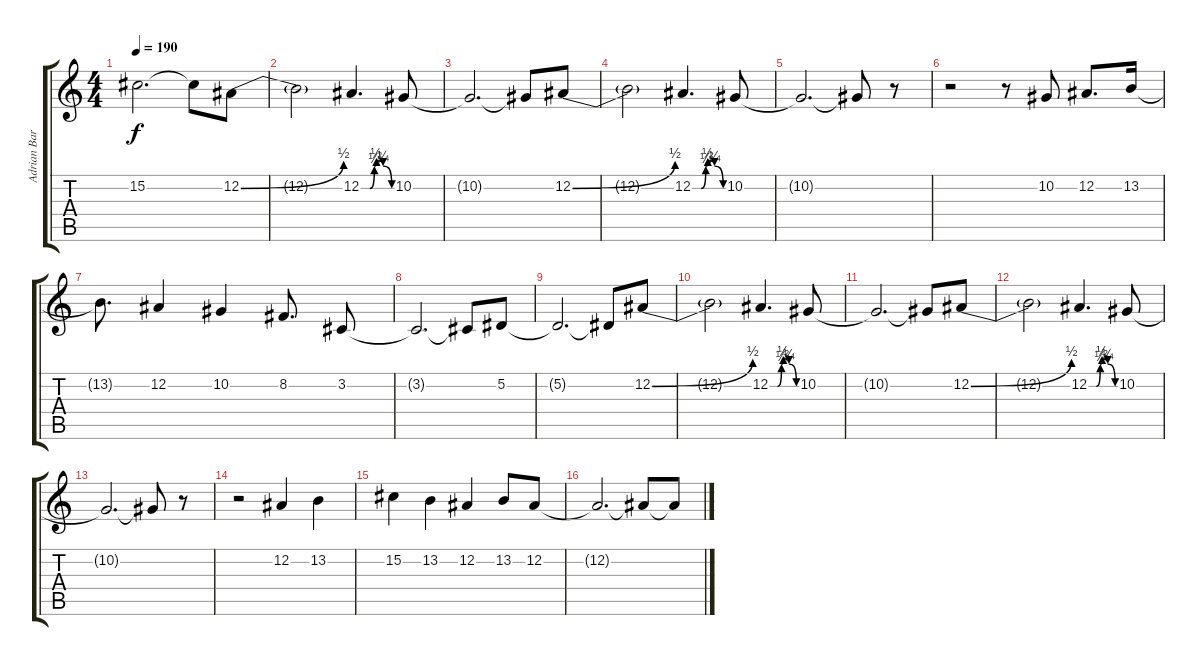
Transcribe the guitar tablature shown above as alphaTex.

\track ("Adrian Barilari" "Adrian Bar") {instrument baritonesax}
\staff {score tabs}
\tuning (Eb4 Bb3 Gb3 Db3 Ab2 Eb2) {hide}
\ts (4 4)
\tempo 190
\clef g2
\ks c
15.2{t}.2{d dy f} 15.2{t}.8 12.2{be (bend 0 0 60 2)}.8{volume 16} |
12.2{t}.2 12.2{be (custom 0 0 17 0 26 1 30 2 43 1 60 0)}.4{d} 10.2.8 |
10.2{t}.2{d} 10.2{t}.8 12.2{be (bend 0 0 60 2)}.8 |
12.2{t}.2 12.2{be (custom 0 0 17 0 26 1 30 2 43 1 60 0)}.4{d} 10.2.8 |
10.2{t}.2{d} 10.2{t}.8 r.8 |
r.2 r.8 10.2.8{volume 14} 12.2.8{d} 13.2.16 |
13.2{t}.8{d} 12.2.4 10.2.4 8.2.8{d} 3.2.8 |
3.2{t}.2{d} 3.2{t}.8 5.2.8 |
5.2{t}.2{d} 5.2{t}.8 12.2{be (bend 0 0 60 2)}.8{volume 16} |
12.2{t}.2 12.2{be (custom 0 0 17 0 26 1 30 2 43 1 60 0)}.4{d} 10.2.8 |
10.2{t}.2{d} 10.2{t}.8 12.2{be (bend 0 0 60 2)}.8 |
12.2{t}.2 12.2{be (custom 0 0 17 0 26 1 30 2 43 1 60 0)}.4{d} 10.2.8 |
10.2{t}.2{d} 10.2{t}.8 r.8 |
r.2 12.2.4{volume 14} 13.2.4 |
15.2.4 13.2.4 12.2.4 13.2.8 12.2.8 |
12.2{t}.2{d} 12.2{t}.8 12.2{t}.8
